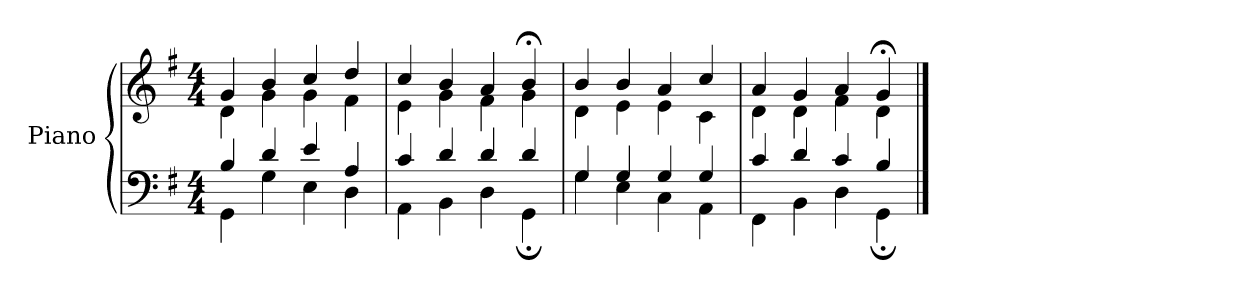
**kern	**kern
*part1	*part1
*staff2	*staff1
*I"Piano	*
*I'Pno.	*
*clefF4	*clefG2
*k[f#]	*k[f#]
*M4/4	*M4/4
=1	=1
*^	*^
4B/	4GG\	4g/	4d\
4d/	4G\	4b/	4g\
4e/	4E\	4cc/	4g\
4A/	4D\	4dd/	4f#\
=2	=2	=2	=2
4c/	4AA\	4cc/	4e\
4d/	4BB\	4b/	4g\
4d/	4D\	4a/	4f#\
4d/	4GG;\	4b;</	4g\
=3	=3	=3	=3
4G/	4G\	4b/	4d\
4G/	4E\	4b/	4e\
4G/	4C\	4a/	4e\
4G/	4AA\	4cc/	4c\
=4	=4	=4	=4
4c/	4FF#\	4a/	4d\
4d/	4BB\	4g/	4d\
4c/	4D\	4a/	4f#\
4B/	4GG;\	4g;</	4d\
*v	*v	*	*
*	*v	*v
==	==
*-	*-
